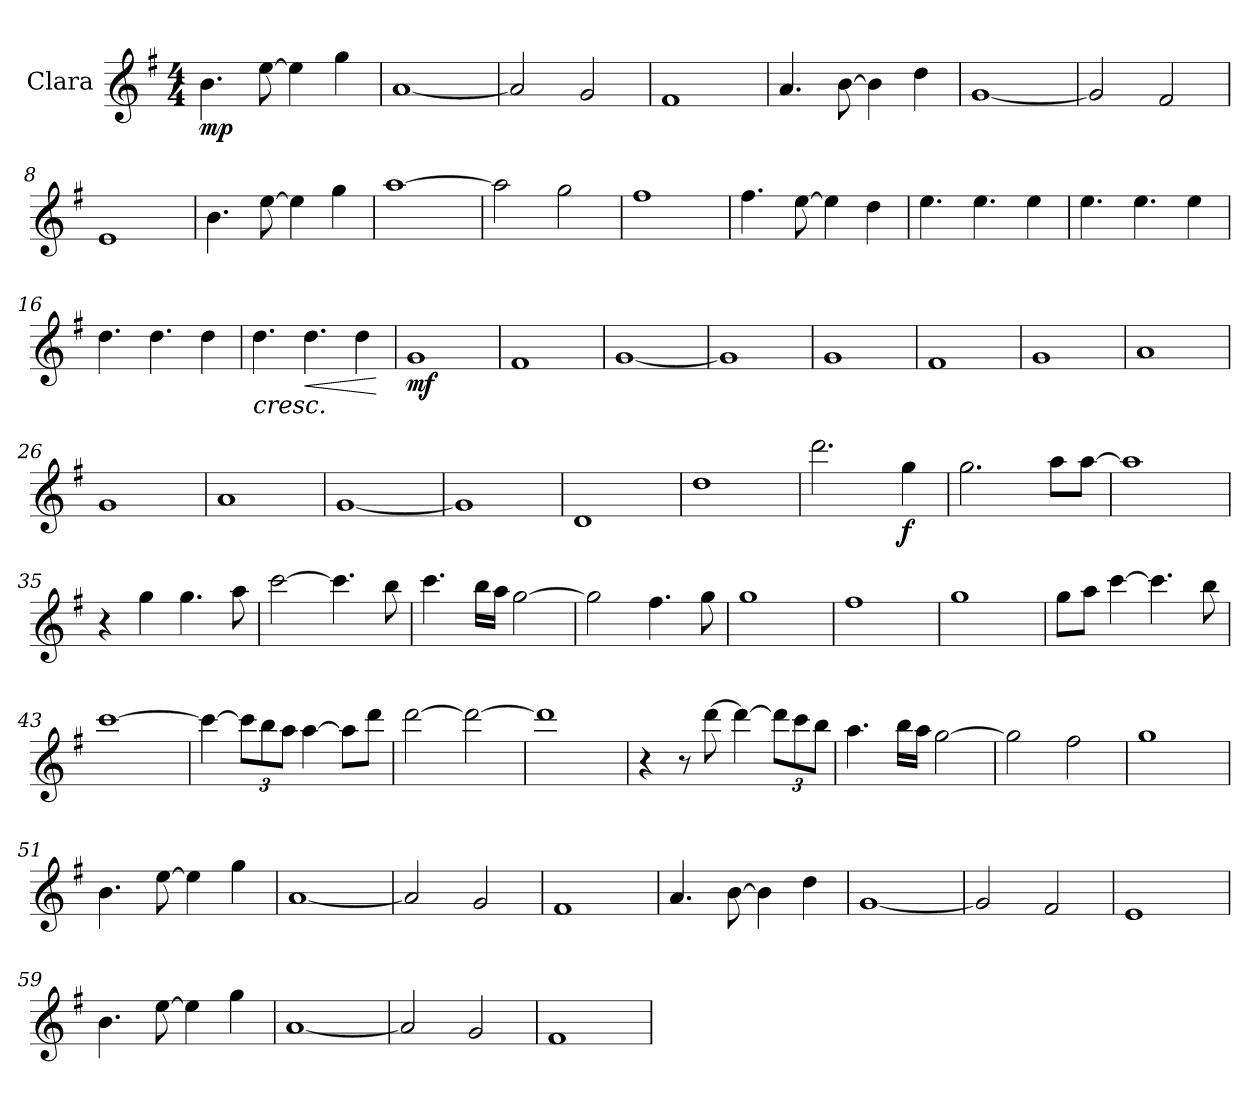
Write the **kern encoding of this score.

**kern	**dynam
*part1	*part1
*staff1	*staff1
*I"Clara	*
*clefG2	*
*k[f#]	*
*M4/4	*
*MM120	*
=1	=1
!	!LO:DY:b
4.b\	mp
[8ee\	.
4ee\]	.
4gg\	.
=2	=2
[1a	.
=3	=3
2a/]	.
2g/	.
=4	=4
1f#	.
=5	=5
4.a/	.
[8b\	.
4b\]	.
4dd\	.
=6	=6
[1g	.
=7	=7
2g/]	.
2f#/	.
=8	=8
1e	.
=9	=9
4.b\	.
[8ee\	.
4ee\]	.
4gg\	.
=10	=10
[1aa	.
=11	=11
2aa\]	.
2gg\	.
=12	=12
1ff#	.
=13	=13
4.ff#\	.
[8ee\	.
4ee\]	.
4dd\	.
!!LO:LB:g=z
=14	=14
*MM125	*
4.ee\	.
4.ee\	.
4ee\	.
=15	=15
*MM130	*
4.ee\	.
4.ee\	.
4ee\	.
=16	=16
*MM135	*
4.dd\	.
4.dd\	.
4dd\	.
=17	=17
*MM140	*
!	!LO:HP:b
4.dd\	<
!	!LO:HP:b
4.dd\	<
4dd\	.
.	[ [
=18	=18
*MM140	*
!	!LO:DY:b
1g	mf
=19	=19
1f#	.
=20	=20
[1g	.
=21	=21
1g]	.
=22	=22
1g	.
=23	=23
1f#	.
=24	=24
1g	.
=25	=25
1a	.
=26	=26
1g	.
=27	=27
1a	.
=28	=28
[1g	.
=29	=29
1g]	.
!!LO:LB:g=z
=30	=30
1d	.
=31	=31
1dd	.
=32	=32
2.ddd\	.
!	!LO:DY:b
4gg\	f
=33	=33
2.gg\	.
8aa\L	.
[8aa\J	.
=34	=34
1aa]	.
=35	=35
4r	.
4gg\	.
4.gg\	.
8aa\	.
=36	=36
[2ccc\	.
4.ccc\]	.
8bb\	.
=37	=37
4.ccc\	.
16bb\LL	.
16aa\JJ	.
[2gg\	.
=38	=38
2gg\]	.
4.ff#\	.
8gg\	.
=39	=39
1gg	.
=40	=40
1ff#	.
=41	=41
1gg	.
!!LO:LB:g=z
=42	=42
8gg\L	.
8aa\J	.
[4ccc\	.
4.ccc\]	.
8bb\	.
=43	=43
[1ccc	.
=44	=44
4ccc\_	.
*Xbrackettup	*
12ccc\L]	.
12bb\	.
12aa\J	.
[4aa\	.
8aa\L]	.
8ddd\J	.
=45	=45
[2ddd\	.
2ddd\_	.
=46	=46
1ddd]	.
=47	=47
4r	.
8r	.
[8ddd\	.
4ddd\_	.
12ddd\L]	.
12ccc\	.
12bb\J	.
=48	=48
4.aa\	.
16bb\LL	.
16aa\JJ	.
[2gg\	.
=49	=49
2gg\]	.
2ff#\	.
=50	=50
1gg	.
!!LO:LB:g=z
=51	=51
4.b\	.
[8ee\	.
4ee\]	.
4gg\	.
=52	=52
[1a	.
=53	=53
2a/]	.
2g/	.
=54	=54
1f#	.
=55	=55
4.a/	.
[8b\	.
4b\]	.
4dd\	.
=56	=56
[1g	.
=57	=57
2g/]	.
2f#/	.
=58	=58
1e	.
=59	=59
4.b\	.
[8ee\	.
4ee\]	.
4gg\	.
=60	=60
[1a	.
=61	=61
2a/]	.
2g/	.
=62	=62
1f#	.
=	=
*-	*-
